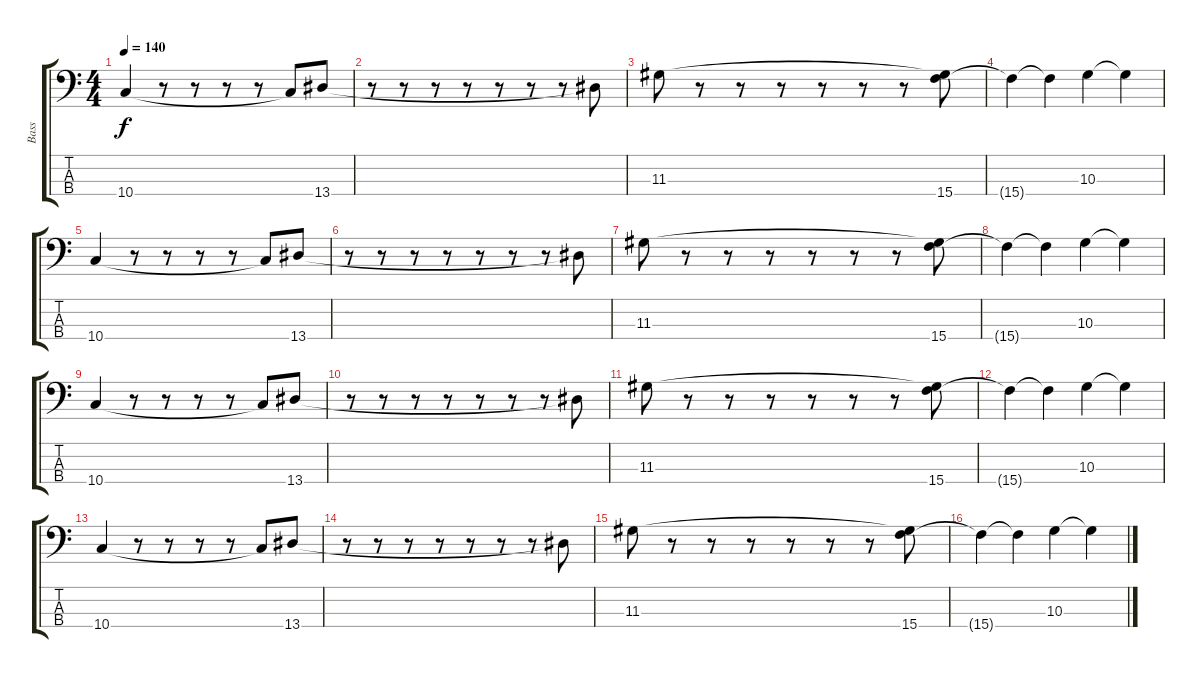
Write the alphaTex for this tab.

\track ("Bass" "Bass") {instrument electricbassfinger}
\staff {score tabs}
\tuning (G2 D2 A1 D1) {hide}
\ts (4 4)
\tempo 140
\clef f4
\ks c
10.4.4{dy f instrument electricbassfinger} r.8 r.8 r.8 r.8 10.4{t}.8 13.4.8 |
r.8 r.8 r.8 r.8 r.8 r.8 r.8 13.4{t}.8 |
11.3.8 r.8 r.8 r.8 r.8 r.8 r.8 (11.3{t} 15.4).8 |
15.4{t}.4 15.4{t}.4 10.3.4 10.3{t}.4 |
10.4.4 r.8 r.8 r.8 r.8 10.4{t}.8 13.4.8 |
r.8 r.8 r.8 r.8 r.8 r.8 r.8 13.4{t}.8 |
11.3.8 r.8 r.8 r.8 r.8 r.8 r.8 (11.3{t} 15.4).8 |
15.4{t}.4 15.4{t}.4 10.3.4 10.3{t}.4 |
10.4.4 r.8 r.8 r.8 r.8 10.4{t}.8 13.4.8 |
r.8 r.8 r.8 r.8 r.8 r.8 r.8 13.4{t}.8 |
11.3.8 r.8 r.8 r.8 r.8 r.8 r.8 (11.3{t} 15.4).8 |
15.4{t}.4 15.4{t}.4 10.3.4 10.3{t}.4 |
10.4.4 r.8 r.8 r.8 r.8 10.4{t}.8 13.4.8 |
r.8 r.8 r.8 r.8 r.8 r.8 r.8 13.4{t}.8 |
11.3.8 r.8 r.8 r.8 r.8 r.8 r.8 (11.3{t} 15.4).8 |
15.4{t}.4 15.4{t}.4 10.3.4 10.3{t}.4
